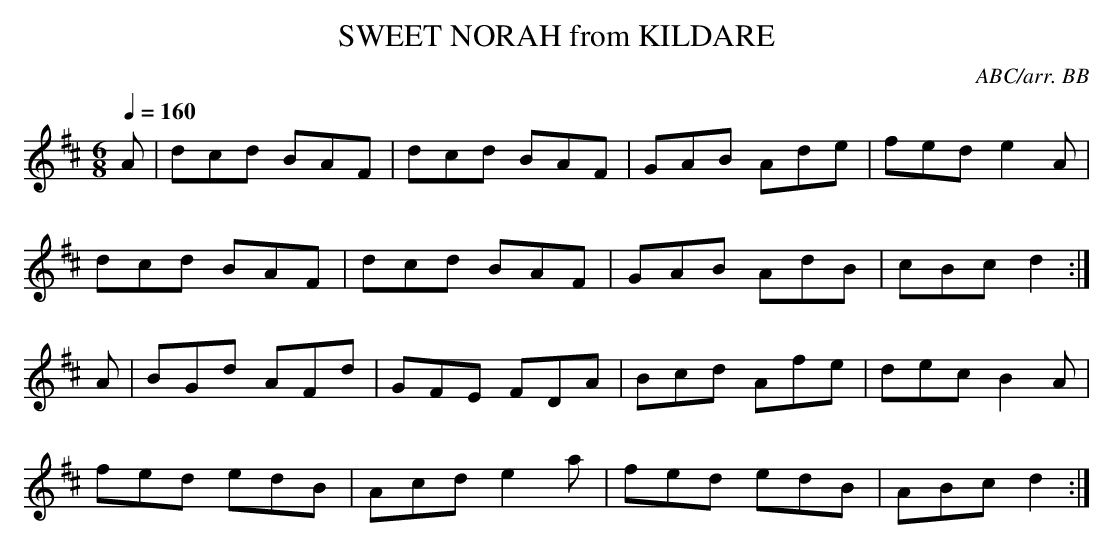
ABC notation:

X:1
T:SWEET NORAH from KILDARE
C:ABC/arr. BB
Q:1/4=160
M:6/8
L:1/8
K:D
A|dcd BAF|dcd BAF|GAB Ade|fed e2A|
dcd BAF|dcd BAF|GAB AdB|cBc d2 :|
A|BGd AFd|GFE FDA|Bcd Afe|dec B2A|
fed edB|Acd e2a|fed edB|ABc d2 :|
